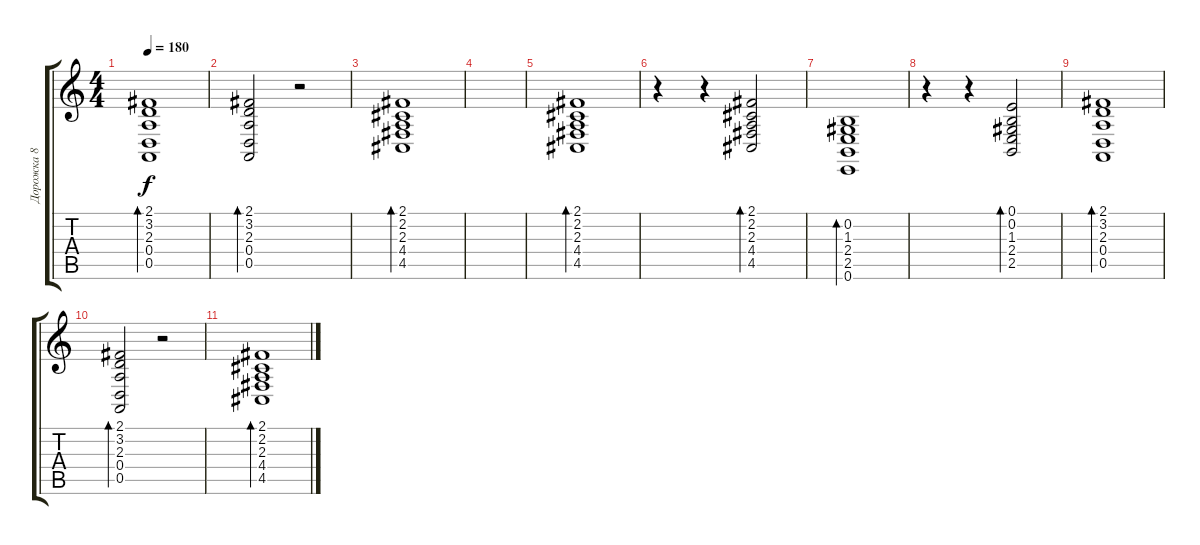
\track ("Дорожка 8" "Дорожка 8") {instrument brightacousticpiano}
\staff {score tabs}
\tuning (E4 B3 G3 D3 A2 E2) {hide}
\ts (4 4)
\tempo 180
\clef g2
\ks c
(2.1 3.2 2.3 0.4 0.5).1{bd 60 dy f} |
(2.1 3.2 2.3 0.4 0.5).2{bd 60} r.2 |
(2.1 2.2 2.3 4.4 4.5).1{bd 60} |
|
(2.1 2.2 2.3 4.4 4.5).1{bd 60} |
r.4 r.4 (2.1 2.2 2.3 4.4 4.5).2{bd 60} |
(0.2 1.3 2.4 2.5 0.6).1{bd 60} |
r.4 r.4 (0.1 0.2 1.3 2.4 2.5).2{bd 60} |
(2.1 3.2 2.3 0.4 0.5).1{bd 60} |
(2.1 3.2 2.3 0.4 0.5).2{bd 60} r.2 |
(2.1 2.2 2.3 4.4 4.5).1{bd 60}
